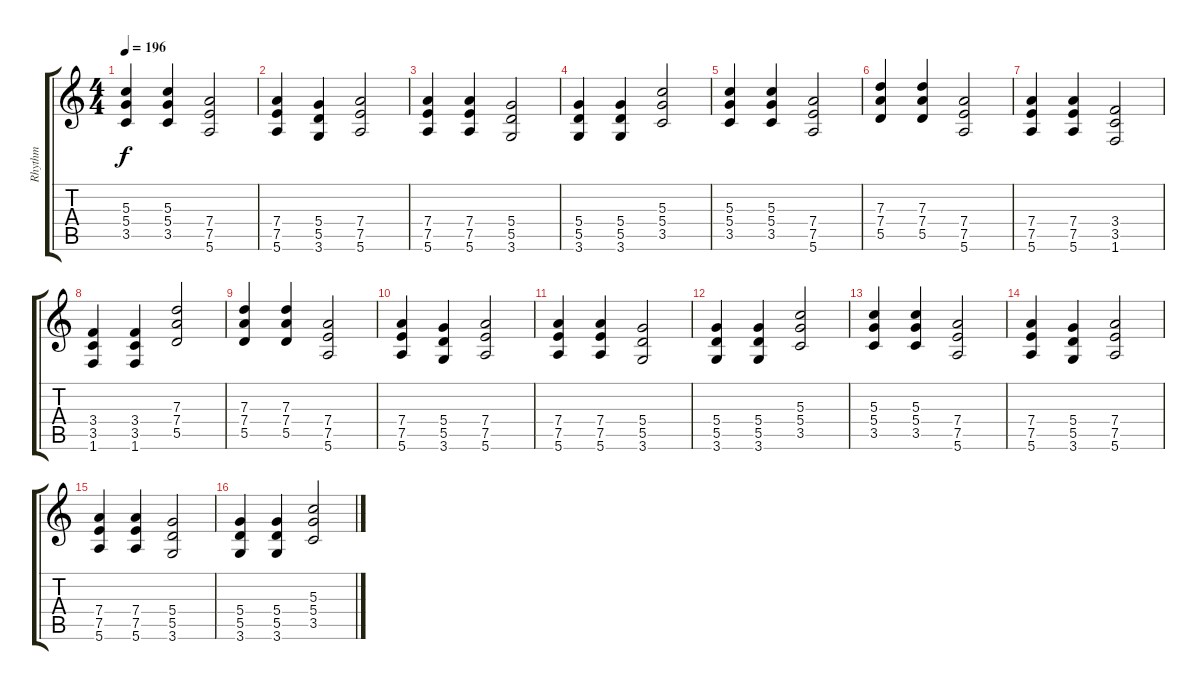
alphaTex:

\track ("Rhythm" "Rhythm") {instrument acousticguitarnylon}
\staff {score tabs}
\tuning (E4 B3 G3 D3 A2 E2) {hide}
\ts (4 4)
\tempo 196
\clef g2
\ks c
(5.3 5.4 3.5).4{dy f} (5.3 5.4 3.5).4 (7.4 7.5 5.6).2 |
(7.4 7.5 5.6).4 (5.4 5.5 3.6).4 (7.4 7.5 5.6).2 |
(7.4 7.5 5.6).4 (7.4 7.5 5.6).4 (5.4 5.5 3.6).2 |
(5.4 5.5 3.6).4 (5.4 5.5 3.6).4 (5.3 5.4 3.5).2 |
(5.3 5.4 3.5).4 (5.3 5.4 3.5).4 (7.4 7.5 5.6).2 |
(7.3 7.4 5.5).4 (7.3 7.4 5.5).4 (7.4 7.5 5.6).2 |
(7.4 7.5 5.6).4 (7.4 7.5 5.6).4 (3.4 3.5 1.6).2 |
(3.4 3.5 1.6).4 (3.4 3.5 1.6).4 (7.3 7.4 5.5).2 |
(7.3 7.4 5.5).4 (7.3 7.4 5.5).4 (7.4 7.5 5.6).2 |
(7.4 7.5 5.6).4 (5.4 5.5 3.6).4 (7.4 7.5 5.6).2 |
(7.4 7.5 5.6).4 (7.4 7.5 5.6).4 (5.4 5.5 3.6).2 |
(5.4 5.5 3.6).4 (5.4 5.5 3.6).4 (5.3 5.4 3.5).2 |
(5.3 5.4 3.5).4 (5.3 5.4 3.5).4 (7.4 7.5 5.6).2 |
(7.4 7.5 5.6).4 (5.4 5.5 3.6).4 (7.4 7.5 5.6).2 |
(7.4 7.5 5.6).4 (7.4 7.5 5.6).4 (5.4 5.5 3.6).2 |
(5.4 5.5 3.6).4 (5.4 5.5 3.6).4 (5.3 5.4 3.5).2
